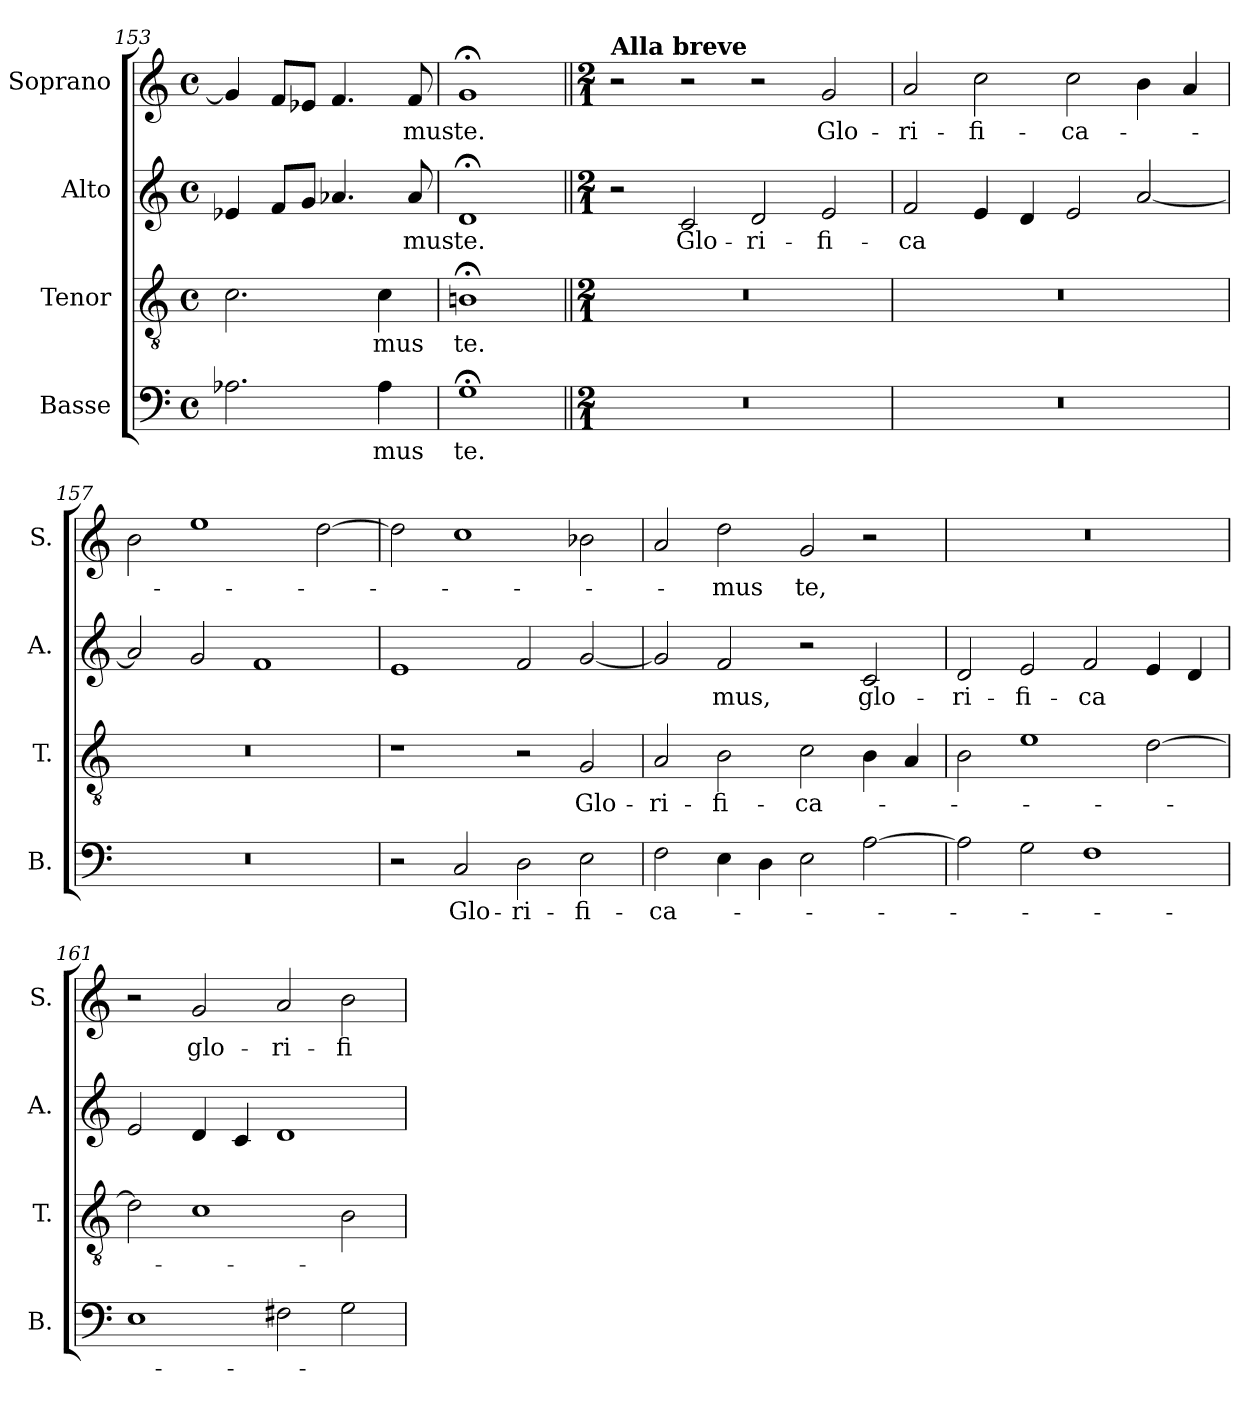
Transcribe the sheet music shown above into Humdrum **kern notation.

**kern	**text	**kern	**text	**kern	**text	**kern	**text
*part4	*part4	*part3	*part3	*part2	*part2	*part1	*part1
*staff4	*staff4	*staff3	*staff3	*staff2	*staff2	*staff1	*staff1
*I"Basse	*	*I"Tenor	*	*I"Alto	*	*I"Soprano	*
*I'B.	*	*I'T.	*	*I'A.	*	*I'S.	*
!!LO:LB:g=z
*clefF4	*	*clefGv2	*	*clefG2	*	*clefG2	*
*k[]	*	*k[]	*	*k[]	*	*k[]	*
*M4/4	*	*M4/4	*	*M4/4	*	*M4/4	*
*met(c)	*	*met(c)	*	*met(c)	*	*met(c)	*
=153	=153	=153	=153	=153	=153	=153	=153
2.A-X\	.	2.c\	.	4e-X/	.	4g/]	.
.	.	.	.	8f/L	.	8f/L	.
.	.	.	.	8g/J	.	8e-X/J	.
.	.	.	.	4.a-X/	.	4.f/	.
!	!LO:LY:b	!	!LO:LY:b	!	!	!	!
4A-\	-mus	4c\	-mus	.	.	.	.
!	!	!	!	!	!LO:LY:b	!	!LO:LY:b
.	.	.	.	8a-/	-mus	8f/	-mus
=154	=154	=154	=154	=154	=154	=154	=154
!	!LO:LY:b	!	!LO:LY:b	!	!LO:LY:b	!	!LO:LY:b
1G;<	te.	1Bn;<	te.	1d;<	te.	1g;<	te.
=155||	=155||	=155||	=155||	=155||	=155||	=155||	=155||
*M2/1	*	*M2/1	*	*M2/1	*	*M2/1	*
*	*	*	*	*	*	*MM160	*
!	!	!	!	!	!	!LO:TX:B:t=Alla breve	!
0r	.	0r	.	2r	.	2r	.
!	!	!	!	!	!LO:LY:b	!	!
.	.	.	.	2c/	Glo-	2r	.
!	!	!	!	!	!LO:LY:b	!	!
.	.	.	.	2d/	-ri-	2r	.
!	!	!	!	!	!LO:LY:b	!	!LO:LY:b
.	.	.	.	2e/	-fi-	2g/	Glo-
=156	=156	=156	=156	=156	=156	=156	=156
!	!	!	!	!	!LO:LY:b	!	!LO:LY:b
0r	.	0r	.	2f/	-ca	2a/	-ri-
!	!	!	!	!	!	!	!LO:LY:b
.	.	.	.	4e/	.	2cc\	-fi-
.	.	.	.	4d/	.	.	.
!	!	!	!	!	!	!	!LO:LY:b
.	.	.	.	2e/	.	2cc\	-ca-
.	.	.	.	[2a/	.	4b\	.
.	.	.	.	.	.	4a/	.
=157	=157	=157	=157	=157	=157	=157	=157
0r	.	0r	.	2a/]	.	2b\	.
.	.	.	.	2g/	.	1ee	.
.	.	.	.	1f	.	.	.
.	.	.	.	.	.	[2dd\	.
!!LO:PB:g=z
=158	=158	=158	=158	=158	=158	=158	=158
2r	.	1r	.	1e	.	2dd\]	.
!	!LO:LY:b	!	!	!	!	!	!
2C/	Glo-	.	.	.	.	1cc	.
!	!LO:LY:b	!	!	!	!	!	!
2D\	-ri-	2r	.	2f/	.	.	.
!	!LO:LY:b	!	!LO:LY:b	!	!	!	!
2E\	-fi-	2G/	Glo-	[2g/	.	2b-X\	.
=159	=159	=159	=159	=159	=159	=159	=159
!	!LO:LY:b	!	!LO:LY:b	!	!	!	!
2F\	-ca-	2A/	-ri-	2g/]	.	2a/	.
!	!	!	!LO:LY:b	!	!LO:LY:b	!	!LO:LY:b
4E\	.	2B\	-fi-	2f/	-mus,	2dd\	-mus
4D\	.	.	.	.	.	.	.
!	!	!	!LO:LY:b	!	!	!	!LO:LY:b
2E\	.	2c\	-ca-	2r	.	2g/	te,
!	!	!	!	!	!LO:LY:b	!	!
[>2A\	.	4B\	.	2c/	glo-	2r	.
.	.	4A/	.	.	.	.	.
=160	=160	=160	=160	=160	=160	=160	=160
!	!	!	!	!	!LO:LY:b	!	!
2A\]	.	2B\	.	2d/	-ri-	0r	.
!	!	!	!	!	!LO:LY:b	!	!
2G\	.	1e	.	2e/	-fi-	.	.
!	!	!	!	!	!LO:LY:b	!	!
1F	.	.	.	2f/	-ca	.	.
.	.	[2d\	.	4e/	.	.	.
.	.	.	.	4d/	.	.	.
=161	=161	=161	=161	=161	=161	=161	=161
1E	.	2d\]	.	2e/	.	2r	.
!	!	!	!	!	!	!	!LO:LY:b
.	.	1c	.	4d/	.	2g/	glo-
.	.	.	.	4c/	.	.	.
!	!	!	!	!	!	!	!LO:LY:b
2F#X\	.	.	.	1d	.	2a/	-ri-
!	!	!	!	!	!	!	!LO:LY:b
2G\	.	2B\	.	.	.	2b\	-fi-
=	=	=	=	=	=	=	=
*-	*-	*-	*-	*-	*-	*-	*-
